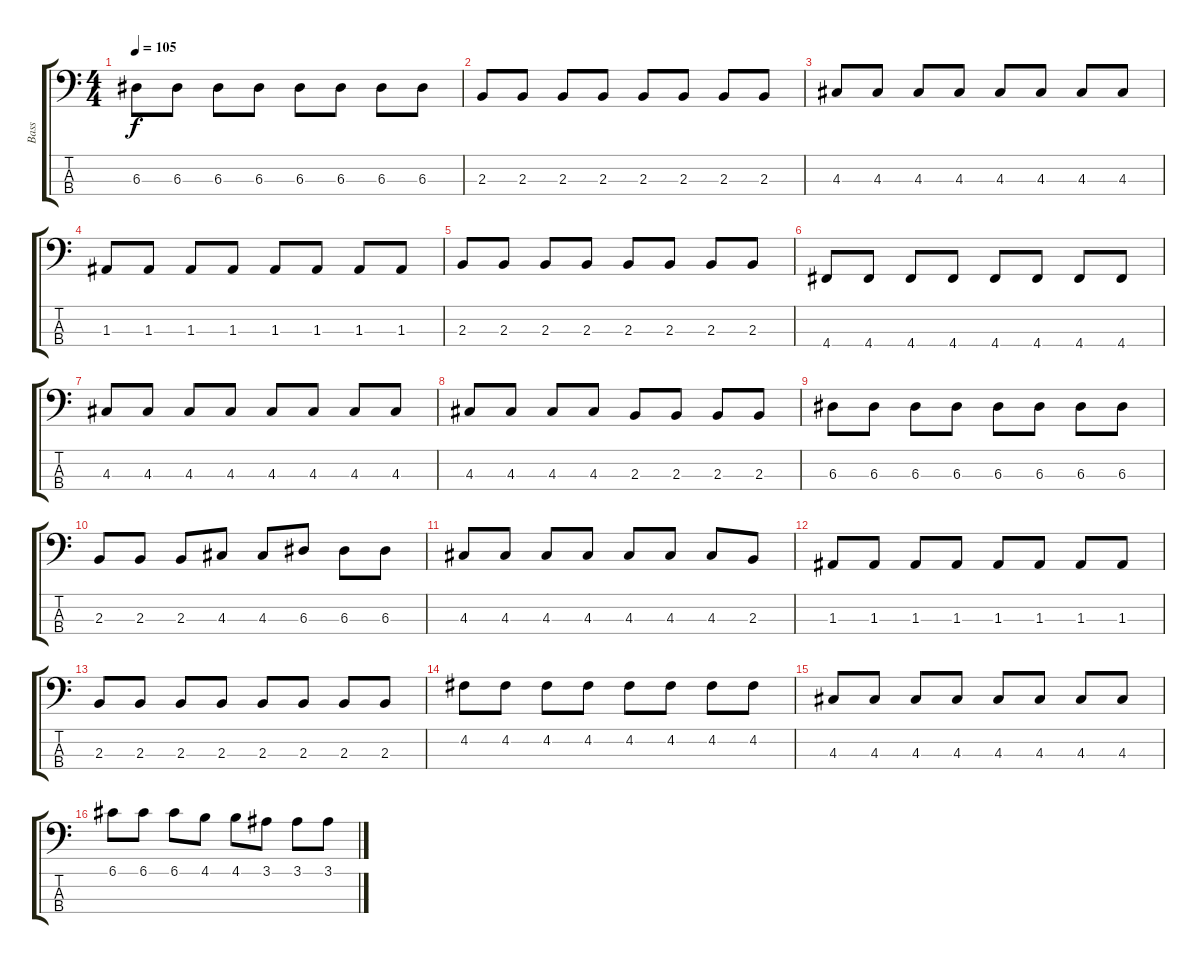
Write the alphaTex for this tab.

\track ("Bass" "Bass") {instrument electricbasspick}
\staff {score tabs}
\tuning (G2 D2 A1 D1) {hide}
\ts (4 4)
\tempo 105
\clef f4
\ks c
6.3.8{dy f} 6.3.8 6.3.8 6.3.8 6.3.8 6.3.8 6.3.8 6.3.8 |
2.3.8 2.3.8 2.3.8 2.3.8 2.3.8 2.3.8 2.3.8 2.3.8 |
4.3.8 4.3.8 4.3.8 4.3.8 4.3.8 4.3.8 4.3.8 4.3.8 |
1.3.8 1.3.8 1.3.8 1.3.8 1.3.8 1.3.8 1.3.8 1.3.8 |
2.3.8 2.3.8 2.3.8 2.3.8 2.3.8 2.3.8 2.3.8 2.3.8 |
4.4.8 4.4.8 4.4.8 4.4.8 4.4.8 4.4.8 4.4.8 4.4.8 |
4.3.8 4.3.8 4.3.8 4.3.8 4.3.8 4.3.8 4.3.8 4.3.8 |
4.3.8 4.3.8 4.3.8 4.3.8 2.3.8 2.3.8 2.3.8 2.3.8 |
6.3.8 6.3.8 6.3.8 6.3.8 6.3.8 6.3.8 6.3.8 6.3.8 |
2.3.8 2.3.8 2.3.8 4.3.8 4.3.8 6.3.8 6.3.8 6.3.8 |
4.3.8 4.3.8 4.3.8 4.3.8 4.3.8 4.3.8 4.3.8 2.3.8 |
1.3.8 1.3.8 1.3.8 1.3.8 1.3.8 1.3.8 1.3.8 1.3.8 |
2.3.8 2.3.8 2.3.8 2.3.8 2.3.8 2.3.8 2.3.8 2.3.8 |
4.2.8 4.2.8 4.2.8 4.2.8 4.2.8 4.2.8 4.2.8 4.2.8 |
4.3.8 4.3.8 4.3.8 4.3.8 4.3.8 4.3.8 4.3.8 4.3.8 |
6.1.8 6.1.8 6.1.8 4.1.8 4.1.8 3.1.8 3.1.8 3.1.8
